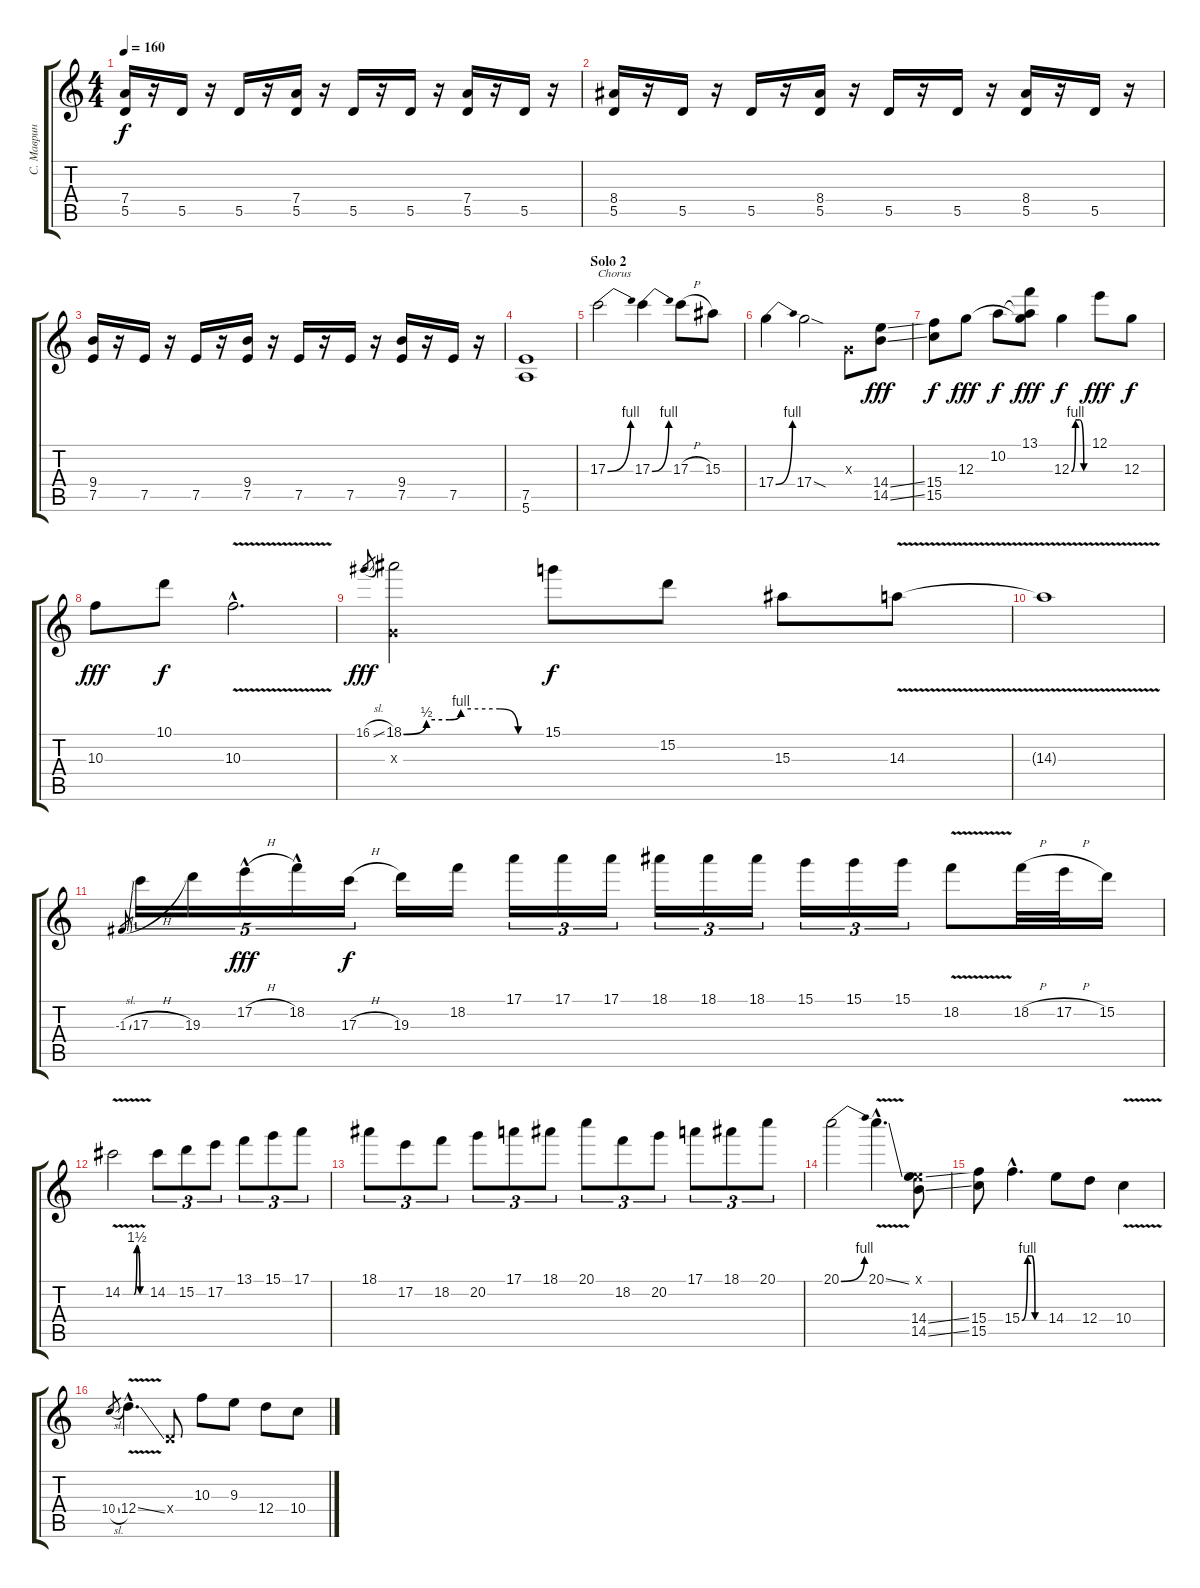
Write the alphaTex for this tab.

\track ("C. Маврин" "C. Маврин") {instrument overdrivenguitar}
\staff {score tabs}
\tuning (E4 B3 G3 D3 A2 E2) {hide}
\ts (4 4)
\tempo 160
\clef g2
\ks c
(7.4 5.5).16{dy f} r.16 5.5.16 r.16 5.5.16 r.16 (7.4 5.5).16 r.16 5.5.16 r.16 5.5.16 r.16 (7.4 5.5).16 r.16 5.5.16 r.16 |
(8.4 5.5).16 r.16 5.5.16 r.16 5.5.16 r.16 (8.4 5.5).16 r.16 5.5.16 r.16 5.5.16 r.16 (8.4 5.5).16 r.16 5.5.16 r.16 |
(9.4 7.5).16 r.16 7.5.16 r.16 7.5.16 r.16 (9.4 7.5).16 r.16 7.5.16 r.16 7.5.16 r.16 (9.4 7.5).16 r.16 7.5.16 r.16 |
(7.5 5.6).1 |
\section ("" "Solo 2")
17.3{be (bend 0 0 60 4)}.2{txt "Chorus" volume 16 balance 0} 17.3{be (bend 0 0 60 4)}.4 17.3{h}.8 15.3.8 |
17.4{be (bend 0 0 60 4)}.4 17.4{sod}.2 0.3{x}.8 (14.4{ss} 14.5{ss}).8{dy fff} |
(15.4 15.5).8{dy f} 12.3.8{dy fff} 10.2.8{dy f} (13.1 10.2{t} 12.3{t}).8{dy fff} 12.3{be (custom 0 0 15 4 30 4 45 0 60 0)}.4{dy f} 12.1.8{dy fff} 12.3.8{dy f} |
10.3.8{dy fff} 10.1.8{dy f} 10.3{v hac}.2{d} |
16.1{sl}.8{gr dy fff} (18.1{be (custom 0 0 10 2 20 2 25 4 42 4 50 0 60 0)} 0.3{x}).2 15.1.8{dy f} 15.2.8 15.3.8 14.3{v}.8 |
14.3{t}.1 |
-1.3{sl}.8{gr} 17.3{h}.16{tu (5 4)} 19.3.16{tu (5 4)} 17.2{h hac}.16{tu (5 4) dy fff} 18.2{hac}.16{tu (5 4)} 17.3{h}.16{tu (5 4) dy f} 19.3.16 18.2.16 17.1.16{tu (3 2)} 17.1.16{tu (3 2)} 17.1.16{tu (3 2)} 18.1.16{tu (3 2)} 18.1.16{tu (3 2)} 18.1.16{tu (3 2)} 15.1.16{tu (3 2)} 15.1.16{tu (3 2)} 15.1.16{tu (3 2)} 18.2{v}.8 18.2{h}.32 17.2{h}.32 15.2.16 |
14.2{be (custom 0 0 30 0 37 6 45 0 60 0) v}.2 14.2.8{tu (3 2)} 15.2.8{tu (3 2)} 17.2.8{tu (3 2)} 13.1.8{tu (3 2)} 15.1.8{tu (3 2)} 17.1.8{tu (3 2)} |
18.1.8{tu (3 2)} 17.2.8{tu (3 2)} 18.2.8{tu (3 2)} 20.2.8{tu (3 2)} 17.1.8{tu (3 2)} 18.1.8{tu (3 2)} 20.1.8{tu (3 2)} 18.2.8{tu (3 2)} 20.2.8{tu (3 2)} 17.1.8{tu (3 2)} 18.1.8{tu (3 2)} 20.1.8{tu (3 2)} |
20.1{be (bend 0 0 60 4)}.2 20.1{v ss hac}.4{d} (0.1{x} 14.4{ss} 14.5{ss}).8 |
(15.4 15.5).8 15.4{be (custom 0 0 15 4 26 4 35 0 60 0) hac}.4{d} 14.4.8 12.4.8 10.4{v}.4 |
10.4{sl}.8{gr} 12.4{v ss hac}.4{d} 0.4{x}.8 10.3.8 9.3.8 12.4.8 10.4.8
